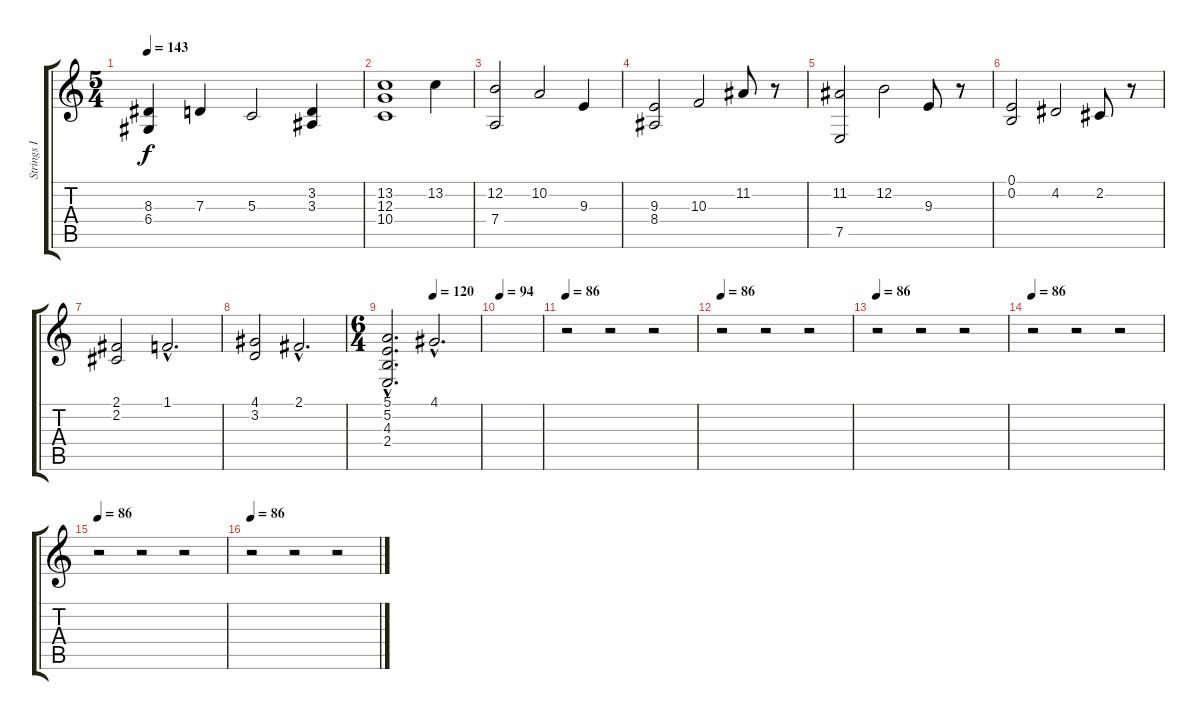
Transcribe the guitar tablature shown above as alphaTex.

\track ("Strings I" "Strings I") {instrument stringensemble1}
\staff {score tabs}
\tuning (E4 B3 G3 D3 A2 E2) {hide}
\ts (5 4)
\tempo 143
\clef g2
\ks c
(8.3 6.4).4{dy f} 7.3.4 5.3.2 (3.2 3.3).4 |
(13.2 12.3 10.4).1 13.2.4 |
(12.2 7.4).2 10.2.2 9.3.4 |
(9.3 8.4).2 10.3.2 11.2.8 r.8 |
(11.2 7.5).2 12.2.2 9.3.8 r.8 |
(0.1 0.2).2 4.2.2 2.2.8 r.8 |
(2.1 2.2).2 1.1{hac}.2{d} |
(4.1 3.2).2 2.1{hac}.2{d} |
\ts (6 4)
\tempo (120 0.5)
(5.1{hac} 5.2 4.3 2.4).2{d} 4.1{hac}.2{d} |
\tempo 94
|
\tempo 86
r.2 r.2 r.2 |
\tempo 86
r.2 r.2 r.2 |
\tempo 86
r.2 r.2 r.2 |
\tempo 86
r.2 r.2 r.2 |
\tempo 86
r.2 r.2 r.2 |
\tempo 86
r.2 r.2 r.2
